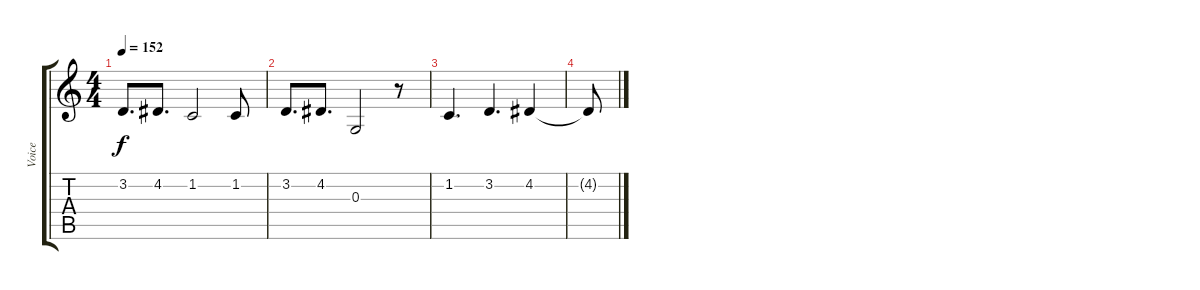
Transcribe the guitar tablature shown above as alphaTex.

\track ("Voice" "Voice") {instrument flute}
\staff {score tabs}
\tuning (E4 B3 G3 D3 A2 E2) {hide}
\ts (4 4)
\tempo 152
\clef g2
\ks c
3.2.8{d dy f} 4.2.8{d} 1.2.2 1.2.8 |
3.2.8{d} 4.2.8{d} 0.3.2 r.8 |
1.2.4{d} 3.2.4{d} 4.2.4 |
4.2{t}.8
